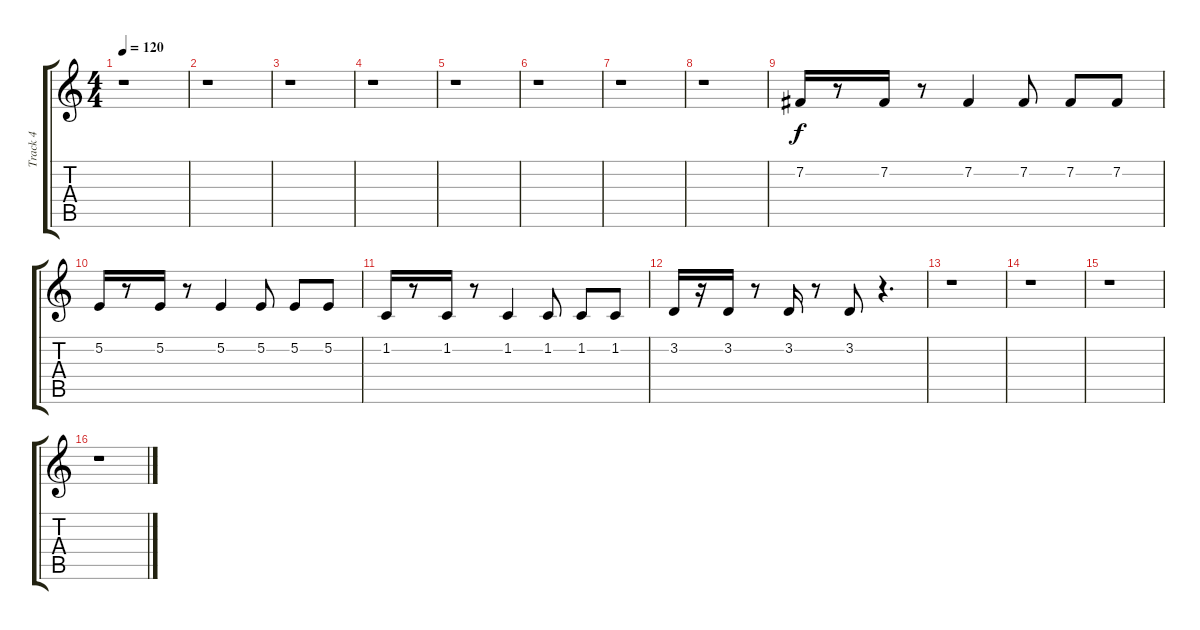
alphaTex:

\track ("Track 4" "Track 4") {instrument panflute}
\staff {score tabs}
\tuning (E4 B3 G3 D3 A2 E2) {hide}
\ts (4 4)
\tempo 120
\clef g2
\ks c
r.1{dy f instrument panflute} |
r.1 |
r.1 |
r.1 |
r.1 |
r.1 |
r.1 |
r.1 |
7.2.16 r.8 7.2.16 r.8 7.2.4 7.2.8 7.2.8 7.2.8 |
5.2.16 r.8 5.2.16 r.8 5.2.4 5.2.8 5.2.8 5.2.8 |
1.2.16 r.8 1.2.16 r.8 1.2.4 1.2.8 1.2.8 1.2.8 |
3.2.16 r.16 3.2.16 r.8 3.2.16 r.8 3.2.8 r.4{d} |
r.1 |
r.1 |
r.1 |
r.1
